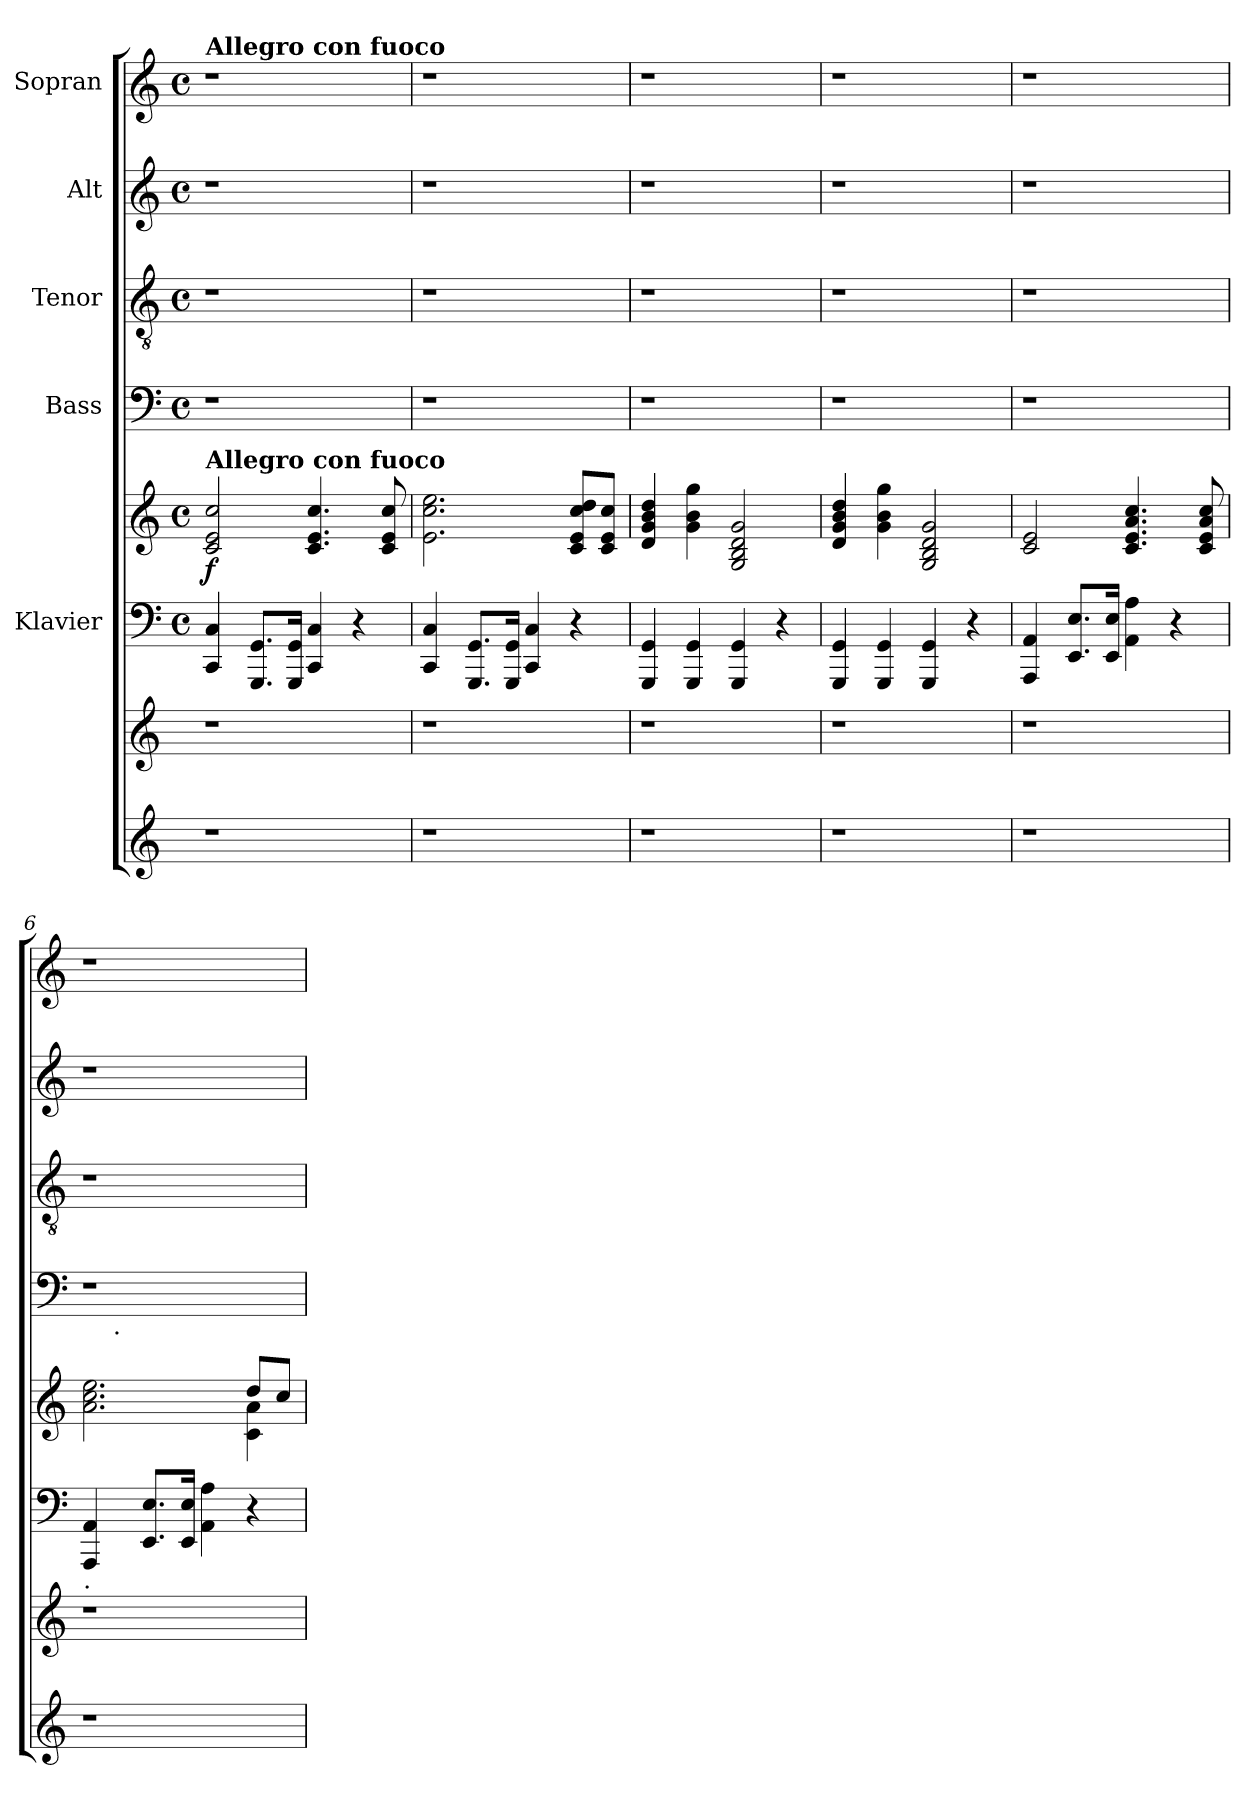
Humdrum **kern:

**kern	**kern	**kern	**kern	**dynam	**kern	**kern	**kern	**kern
*part7	*part6	*part5	*part5	*part5	*part4	*part3	*part2	*part1
*staff8	*staff7	*staff6	*staff5	*staff5/6	*staff4	*staff3	*staff2	*staff1
*	*	*I"Klavier	*	*	*I"Bass	*I"Tenor	*I"Alt	*I"Sopran
*clefG2	*clefG2	*clefF4	*clefG2	*	*clefF4	*clefGv2	*clefG2	*clefG2
*k[]	*k[]	*k[]	*k[]	*	*k[]	*k[]	*k[]	*k[]
*C:	*C:	*C:	*C:	*	*C:	*C:	*C:	*C:
*	*	*M4/4	*M4/4	*	*M4/4	*M4/4	*M4/4	*M4/4
*	*	*met(c)	*met(c)	*	*met(c)	*met(c)	*met(c)	*met(c)
=1	=1	=1	=1	=1	=1	=1	=1	=1
!	!	!	!	!	!	!	!	!LO:TX:a:B:t=Allegro con fuoco
!	!	!	!LO:TX:a:B:t=Allegro con fuoco	!	!	!	!	!
!	!	!	!	!LO:DY:b	!	!	!	!
1r	1r	4CC/ 4C/	2c/ 2e/ 2cc/	f	1r	1r	1r	1r
.	.	8.GGG/ 8.GG/L	.	.	.	.	.	.
.	.	16GGG/ 16GG/Jk	.	.	.	.	.	.
.	.	4CC/ 4C/	4.c/ 4.e/ 4.cc/	.	.	.	.	.
.	.	4r	.	.	.	.	.	.
.	.	.	8c/ 8e/ 8cc/	.	.	.	.	.
=2	=2	=2	=2	=2	=2	=2	=2	=2
1r	1r	4CC/ 4C/	2.e\ 2.cc\ 2.ee\	.	1r	1r	1r	1r
.	.	8.GGG/ 8.GG/L	.	.	.	.	.	.
.	.	16GGG/ 16GG/Jk	.	.	.	.	.	.
.	.	4CC/ 4C/	.	.	.	.	.	.
.	.	4r	8c/ 8e/ 8cc/ 8dd/L	.	.	.	.	.
.	.	.	8c/ 8e/ 8cc/J	.	.	.	.	.
=3	=3	=3	=3	=3	=3	=3	=3	=3
1r	1r	4GGG/ 4GG/	4d/ 4g/ 4b/ 4dd/	.	1r	1r	1r	1r
.	.	4GGG/ 4GG/	4g\ 4b\ 4gg\	.	.	.	.	.
.	.	4GGG/ 4GG/	2G/ 2B/ 2d/ 2g/	.	.	.	.	.
.	.	4r	.	.	.	.	.	.
=4	=4	=4	=4	=4	=4	=4	=4	=4
1r	1r	4GGG/ 4GG/	4d/ 4g/ 4b/ 4dd/	.	1r	1r	1r	1r
.	.	4GGG/ 4GG/	4g\ 4b\ 4gg\	.	.	.	.	.
.	.	4GGG/ 4GG/	2G/ 2B/ 2d/ 2g/	.	.	.	.	.
.	.	4r	.	.	.	.	.	.
=5	=5	=5	=5	=5	=5	=5	=5	=5
1r	1r	4AAA/ 4AA/	2c/ 2e/	.	1r	1r	1r	1r
.	.	8.EE/ 8.E/L	.	.	.	.	.	.
.	.	16EE/ 16E/Jk	.	.	.	.	.	.
.	.	4AA\ 4A\	4.c/ 4.e/ 4.a/ 4.cc/	.	.	.	.	.
.	.	4r	.	.	.	.	.	.
.	.	.	8c/ 8e/ 8a/ 8cc/	.	.	.	.	.
!!LO:LB:g=z
=6	=6	=6	=6	=6	=6	=6	=6	=6
*	*	*	*^	*	*	*	*	*
!	!	!LO:TX:b:t=.	!	!	!	!	!	!	!
*	*	*	*	*	*	*^	*	*	*
1r	1r	4AAA/ 4AA/	2.ryy	2.a\ 2.cc\ 2.ee\	.	1r	8ryy	1r	1r	1r
!	!	!	!	!	!	!	!LO:TX:b:t=.	!	!	!
.	.	.	.	.	.	.	2..ryy	.	.	.
.	.	8.EE/ 8.E/L	.	.	.	.	.	.	.	.
.	.	16EE/ 16E/Jk	.	.	.	.	.	.	.	.
.	.	4AA\ 4A\	.	.	.	.	.	.	.	.
.	.	4r	8dd/L	4c\ 4a\	.	.	.	.	.	.
.	.	.	8cc/J	.	.	.	.	.	.	.
*	*	*	*v	*v	*	*	*	*	*	*
*	*	*	*	*	*v	*v	*	*	*
=	=	=	=	=	=	=	=	=
*-	*-	*-	*-	*-	*-	*-	*-	*-
